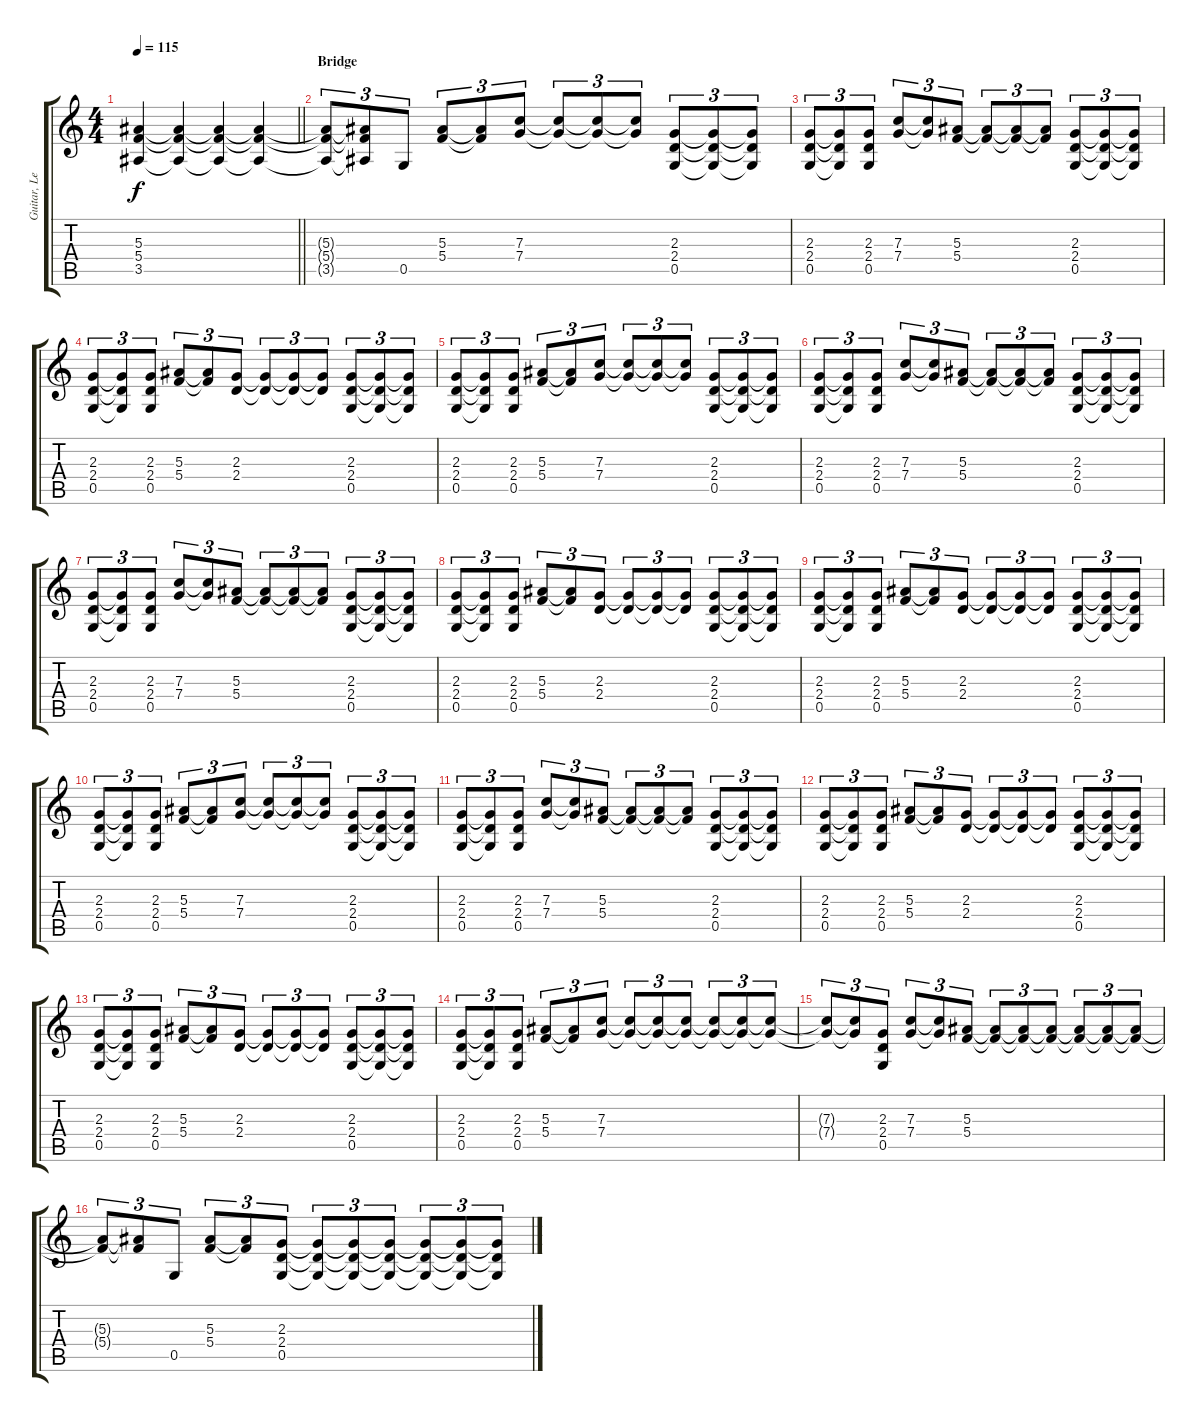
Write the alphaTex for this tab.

\track ("Guitar, Lead" "Guitar, Le") {instrument distortionguitar}
\staff {score tabs}
\tuning (D4 A3 F3 C3 G2 D2) {hide}
\ts (4 4)
\tempo 115
\clef g2
\barLineRight lightlight
\ks c
(5.3{t} 5.4{t} 3.5{t}).4{dy f} (5.3{t} 5.4{t} 3.5{t}).4 (5.3{t} 5.4{t} 3.5{t}).4 (5.3{t} 5.4{t} 3.5{t}).4 |
\section ("" "Bridge")
(5.3{t} 5.4{t} 3.5{t}).8{tu (3 2)} (5.3{t} 5.4{t} 3.5{t}).8{tu (3 2)} 0.5.8{tu (3 2)} (5.3 5.4).8{tu (3 2)} (5.3{t} 5.4{t}).8{tu (3 2)} (7.3 7.4).8{tu (3 2)} (7.3{t} 7.4{t}).8{tu (3 2)} (7.3{t} 7.4{t}).8{tu (3 2)} (7.3{t} 7.4{t}).8{tu (3 2)} (2.3 2.4 0.5).8{tu (3 2)} (2.3{t} 2.4{t} 0.5{t}).8{tu (3 2)} (2.3{t} 2.4{t} 0.5{t}).8{tu (3 2)} |
(2.3 2.4 0.5).8{tu (3 2)} (2.3{t} 2.4{t} 0.5{t}).8{tu (3 2)} (2.3 2.4 0.5).8{tu (3 2)} (7.3 7.4).8{tu (3 2)} (7.3{t} 7.4{t}).8{tu (3 2)} (5.3 5.4).8{tu (3 2)} (5.3{t} 5.4{t}).8{tu (3 2)} (5.3{t} 5.4{t}).8{tu (3 2)} (5.3{t} 5.4{t}).8{tu (3 2)} (2.3 2.4 0.5).8{tu (3 2)} (2.3{t} 2.4{t} 0.5{t}).8{tu (3 2)} (2.3{t} 2.4{t} 0.5{t}).8{tu (3 2)} |
(2.3 2.4 0.5).8{tu (3 2)} (2.3{t} 2.4{t} 0.5{t}).8{tu (3 2)} (2.3 2.4 0.5).8{tu (3 2)} (5.3 5.4).8{tu (3 2)} (5.3{t} 5.4{t}).8{tu (3 2)} (2.3 2.4).8{tu (3 2)} (2.3{t} 2.4{t}).8{tu (3 2)} (2.3{t} 2.4{t}).8{tu (3 2)} (2.3{t} 2.4{t}).8{tu (3 2)} (2.3 2.4 0.5).8{tu (3 2)} (2.3{t} 2.4{t} 0.5{t}).8{tu (3 2)} (2.3{t} 2.4{t} 0.5{t}).8{tu (3 2)} |
(2.3 2.4 0.5).8{tu (3 2)} (2.3{t} 2.4{t} 0.5{t}).8{tu (3 2)} (2.3 2.4 0.5).8{tu (3 2)} (5.3 5.4).8{tu (3 2)} (5.3{t} 5.4{t}).8{tu (3 2)} (7.3 7.4).8{tu (3 2)} (7.3{t} 7.4{t}).8{tu (3 2)} (7.3{t} 7.4{t}).8{tu (3 2)} (7.3{t} 7.4{t}).8{tu (3 2)} (2.3 2.4 0.5).8{tu (3 2)} (2.3{t} 2.4{t} 0.5{t}).8{tu (3 2)} (2.3{t} 2.4{t} 0.5{t}).8{tu (3 2)} |
(2.3 2.4 0.5).8{tu (3 2)} (2.3{t} 2.4{t} 0.5{t}).8{tu (3 2)} (2.3 2.4 0.5).8{tu (3 2)} (7.3 7.4).8{tu (3 2)} (7.3{t} 7.4{t}).8{tu (3 2)} (5.3 5.4).8{tu (3 2)} (5.3{t} 5.4{t}).8{tu (3 2)} (5.3{t} 5.4{t}).8{tu (3 2)} (5.3{t} 5.4{t}).8{tu (3 2)} (2.3 2.4 0.5).8{tu (3 2)} (2.3{t} 2.4{t} 0.5{t}).8{tu (3 2)} (2.3{t} 2.4{t} 0.5{t}).8{tu (3 2)} |
(2.3 2.4 0.5).8{tu (3 2)} (2.3{t} 2.4{t} 0.5{t}).8{tu (3 2)} (2.3 2.4 0.5).8{tu (3 2)} (7.3 7.4).8{tu (3 2)} (7.3{t} 7.4{t}).8{tu (3 2)} (5.3 5.4).8{tu (3 2)} (5.3{t} 5.4{t}).8{tu (3 2)} (5.3{t} 5.4{t}).8{tu (3 2)} (5.3{t} 5.4{t}).8{tu (3 2)} (2.3 2.4 0.5).8{tu (3 2)} (2.3{t} 2.4{t} 0.5{t}).8{tu (3 2)} (2.3{t} 2.4{t} 0.5{t}).8{tu (3 2)} |
(2.3 2.4 0.5).8{tu (3 2)} (2.3{t} 2.4{t} 0.5{t}).8{tu (3 2)} (2.3 2.4 0.5).8{tu (3 2)} (5.3 5.4).8{tu (3 2)} (5.3{t} 5.4{t}).8{tu (3 2)} (2.3 2.4).8{tu (3 2)} (2.3{t} 2.4{t}).8{tu (3 2)} (2.3{t} 2.4{t}).8{tu (3 2)} (2.3{t} 2.4{t}).8{tu (3 2)} (2.3 2.4 0.5).8{tu (3 2)} (2.3{t} 2.4{t} 0.5{t}).8{tu (3 2)} (2.3{t} 2.4{t} 0.5{t}).8{tu (3 2)} |
(2.3 2.4 0.5).8{tu (3 2)} (2.3{t} 2.4{t} 0.5{t}).8{tu (3 2)} (2.3 2.4 0.5).8{tu (3 2)} (5.3 5.4).8{tu (3 2)} (5.3{t} 5.4{t}).8{tu (3 2)} (2.3 2.4).8{tu (3 2)} (2.3{t} 2.4{t}).8{tu (3 2)} (2.3{t} 2.4{t}).8{tu (3 2)} (2.3{t} 2.4{t}).8{tu (3 2)} (2.3 2.4 0.5).8{tu (3 2)} (2.3{t} 2.4{t} 0.5{t}).8{tu (3 2)} (2.3{t} 2.4{t} 0.5{t}).8{tu (3 2)} |
(2.3 2.4 0.5).8{tu (3 2)} (2.3{t} 2.4{t} 0.5{t}).8{tu (3 2)} (2.3 2.4 0.5).8{tu (3 2)} (5.3 5.4).8{tu (3 2)} (5.3{t} 5.4{t}).8{tu (3 2)} (7.3 7.4).8{tu (3 2)} (7.3{t} 7.4{t}).8{tu (3 2)} (7.3{t} 7.4{t}).8{tu (3 2)} (7.3{t} 7.4{t}).8{tu (3 2)} (2.3 2.4 0.5).8{tu (3 2)} (2.3{t} 2.4{t} 0.5{t}).8{tu (3 2)} (2.3{t} 2.4{t} 0.5{t}).8{tu (3 2)} |
(2.3 2.4 0.5).8{tu (3 2)} (2.3{t} 2.4{t} 0.5{t}).8{tu (3 2)} (2.3 2.4 0.5).8{tu (3 2)} (7.3 7.4).8{tu (3 2)} (7.3{t} 7.4{t}).8{tu (3 2)} (5.3 5.4).8{tu (3 2)} (5.3{t} 5.4{t}).8{tu (3 2)} (5.3{t} 5.4{t}).8{tu (3 2)} (5.3{t} 5.4{t}).8{tu (3 2)} (2.3 2.4 0.5).8{tu (3 2)} (2.3{t} 2.4{t} 0.5{t}).8{tu (3 2)} (2.3{t} 2.4{t} 0.5{t}).8{tu (3 2)} |
(2.3 2.4 0.5).8{tu (3 2)} (2.3{t} 2.4{t} 0.5{t}).8{tu (3 2)} (2.3 2.4 0.5).8{tu (3 2)} (5.3 5.4).8{tu (3 2)} (5.3{t} 5.4{t}).8{tu (3 2)} (2.3 2.4).8{tu (3 2)} (2.3{t} 2.4{t}).8{tu (3 2)} (2.3{t} 2.4{t}).8{tu (3 2)} (2.3{t} 2.4{t}).8{tu (3 2)} (2.3 2.4 0.5).8{tu (3 2)} (2.3{t} 2.4{t} 0.5{t}).8{tu (3 2)} (2.3{t} 2.4{t} 0.5{t}).8{tu (3 2)} |
(2.3 2.4 0.5).8{tu (3 2)} (2.3{t} 2.4{t} 0.5{t}).8{tu (3 2)} (2.3 2.4 0.5).8{tu (3 2)} (5.3 5.4).8{tu (3 2)} (5.3{t} 5.4{t}).8{tu (3 2)} (2.3 2.4).8{tu (3 2)} (2.3{t} 2.4{t}).8{tu (3 2)} (2.3{t} 2.4{t}).8{tu (3 2)} (2.3{t} 2.4{t}).8{tu (3 2)} (2.3 2.4 0.5).8{tu (3 2)} (2.3{t} 2.4{t} 0.5{t}).8{tu (3 2)} (2.3{t} 2.4{t} 0.5{t}).8{tu (3 2)} |
(2.3 2.4 0.5).8{tu (3 2)} (2.3{t} 2.4{t} 0.5{t}).8{tu (3 2)} (2.3 2.4 0.5).8{tu (3 2)} (5.3 5.4).8{tu (3 2)} (5.3{t} 5.4{t}).8{tu (3 2)} (7.3 7.4).8{tu (3 2)} (7.3{t} 7.4{t}).8{tu (3 2)} (7.3{t} 7.4{t}).8{tu (3 2)} (7.3{t} 7.4{t}).8{tu (3 2)} (7.3{t} 7.4{t}).8{tu (3 2)} (7.3{t} 7.4{t}).8{tu (3 2)} (7.3{t} 7.4{t}).8{tu (3 2)} |
(7.3{t} 7.4{t}).8{tu (3 2)} (7.3{t} 7.4{t}).8{tu (3 2)} (2.3 2.4 0.5).8{tu (3 2)} (7.3 7.4).8{tu (3 2)} (7.3{t} 7.4{t}).8{tu (3 2)} (5.3 5.4).8{tu (3 2)} (5.3{t} 5.4{t}).8{tu (3 2)} (5.3{t} 5.4{t}).8{tu (3 2)} (5.3{t} 5.4{t}).8{tu (3 2)} (5.3{t} 5.4{t}).8{tu (3 2)} (5.3{t} 5.4{t}).8{tu (3 2)} (5.3{t} 5.4{t}).8{tu (3 2)} |
(5.3{t} 5.4{t}).8{tu (3 2)} (5.3{t} 5.4{t}).8{tu (3 2)} 0.5.8{tu (3 2)} (5.3 5.4).8{tu (3 2)} (5.3{t} 5.4{t}).8{tu (3 2)} (2.3 2.4 0.5).8{tu (3 2)} (2.3{t} 2.4{t} 0.5{t}).8{tu (3 2)} (2.3{t} 2.4{t} 0.5{t}).8{tu (3 2)} (2.3{t} 2.4{t} 0.5{t}).8{tu (3 2)} (2.3{t} 2.4{t} 0.5{t}).8{tu (3 2)} (2.3{t} 2.4{t} 0.5{t}).8{tu (3 2)} (2.3{t} 2.4{t} 0.5{t}).8{tu (3 2)}
